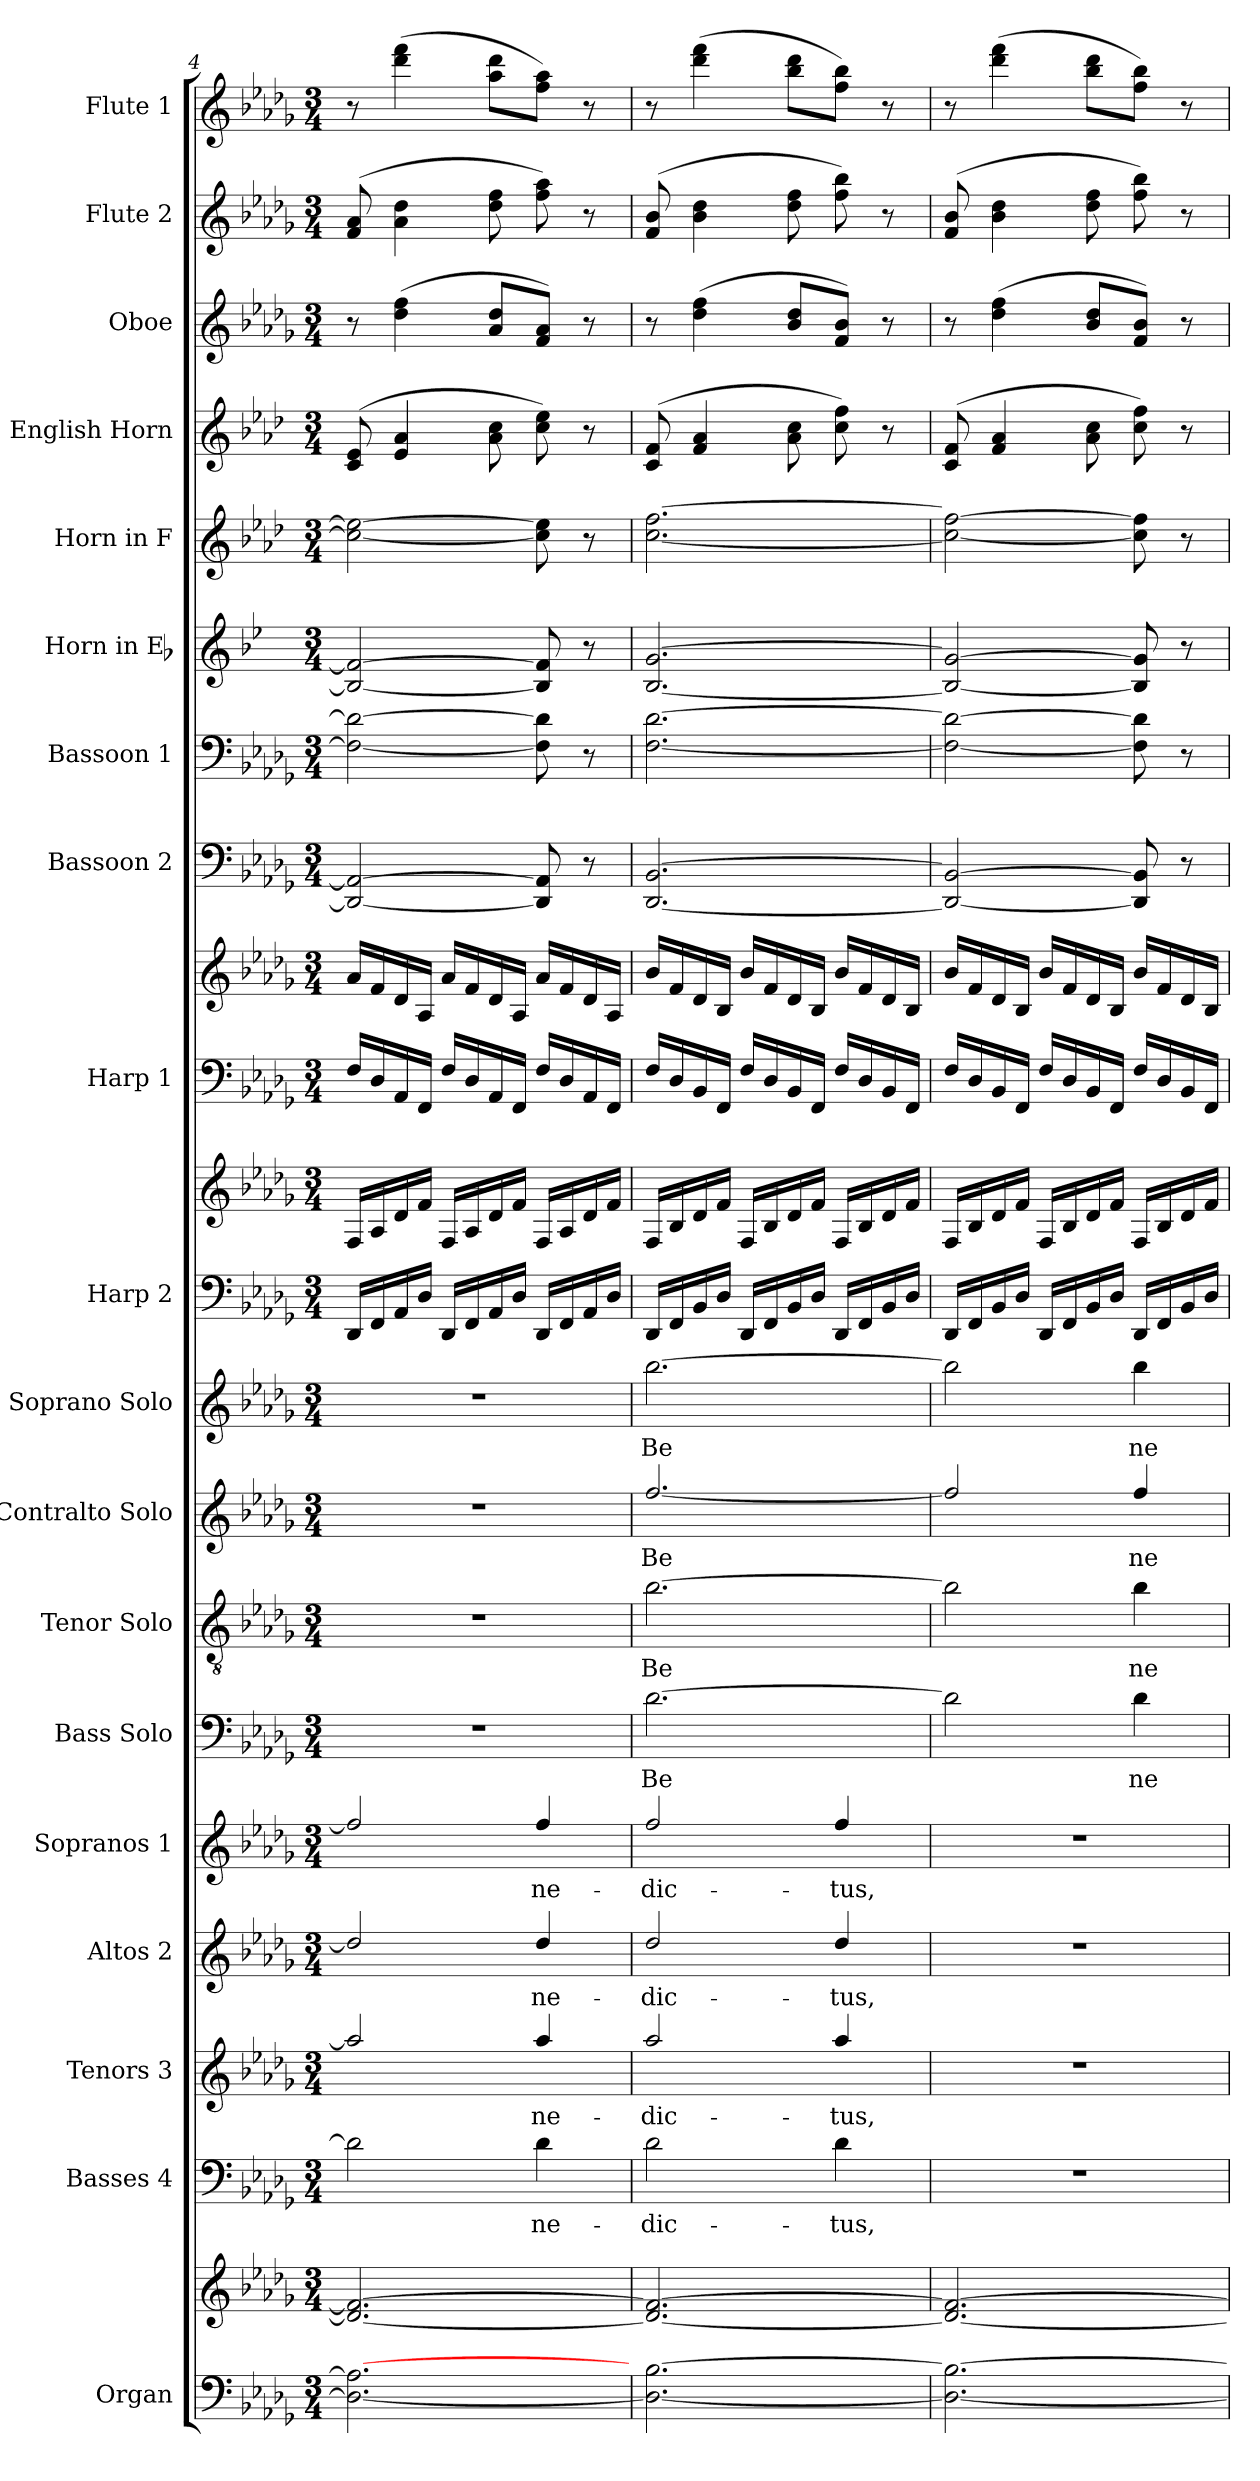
**kern	**kern	**kern	**text	**kern	**text	**kern	**text	**kern	**text	**kern	**text	**kern	**text	**kern	**text	**kern	**text	**kern	**kern	**kern	**kern	**kern	**kern	**kern	**kern	**kern	**kern	**kern	**kern
*part19	*part19	*part18	*part18	*part17	*part17	*part16	*part16	*part15	*part15	*part14	*part14	*part13	*part13	*part12	*part12	*part11	*part11	*part10	*part10	*part9	*part9	*part8	*part7	*part6	*part5	*part4	*part3	*part2	*part1
*staff22	*staff21	*staff20	*staff20	*staff19	*staff19	*staff18	*staff18	*staff17	*staff17	*staff16	*staff16	*staff15	*staff15	*staff14	*staff14	*staff13	*staff13	*staff12	*staff11	*staff10	*staff9	*staff8	*staff7	*staff6	*staff5	*staff4	*staff3	*staff2	*staff1
*I"Organ	*	*I"Basses 4	*	*I"Tenors 3	*	*I"Altos 2	*	*I"Sopranos 1	*	*I"Bass Solo	*	*I"Tenor Solo	*	*I"Contralto Solo	*	*I"Soprano Solo	*	*I"Harp 2	*	*I"Harp 1	*	*I"Bassoon 2	*I"Bassoon 1	*I"Horn in Eb	*I"Horn in F	*I"English Horn	*I"Oboe	*I"Flute 2	*I"Flute 1
*I'Org.	*	*	*	*	*	*	*	*	*	*I'B	*	*I'T	*	*I'CAlt.	*	*I'S	*	*I'Hp. 2	*	*I'Hp. 1	*	*I'Bsn. 2	*I'Bsn. 1	*I'Hn.	*I'Hn.	*I'E. Hn.	*I'Ob.	*I'Fl. 2	*I'Fl. 1
*clefF4	*clefG2	*clefF4	*	*clefG2	*	*clefG2	*	*clefG2	*	*clefF4	*	*clefGv2	*	*clefG2	*	*clefG2	*	*clefF4	*clefG2	*clefF4	*clefG2	*clefF4	*clefF4	*clefG2	*clefG2	*clefG2	*clefG2	*clefG2	*clefG2
*	*	*ITrd7c12	*	*ITrd7c12	*	*ITrd7c12	*	*ITrd7c12	*	*ITrd7c12	*	*ITrd7c12	*	*ITrd7c12	*	*ITrd7c12	*	*	*	*	*	*	*	*ITrd5c9	*ITrd4c7	*ITrd4c7	*	*	*
*k[b-e-a-d-g-]	*k[b-e-a-d-g-]	*k[b-e-a-d-g-]	*	*k[b-e-a-d-g-]	*	*k[b-e-a-d-g-]	*	*k[b-e-a-d-g-]	*	*k[b-e-a-d-g-]	*	*k[b-e-a-d-g-]	*	*k[b-e-a-d-g-]	*	*k[b-e-a-d-g-]	*	*k[b-e-a-d-g-]	*k[b-e-a-d-g-]	*k[b-e-a-d-g-]	*k[b-e-a-d-g-]	*k[b-e-a-d-g-]	*k[b-e-a-d-g-]	*k[b-e-a-d-g-]	*k[b-e-a-d-g-]	*k[b-e-a-d-g-]	*k[b-e-a-d-g-]	*k[b-e-a-d-g-]	*k[b-e-a-d-g-]
*D-:	*D-:	*D-:	*	*D-:	*	*D-:	*	*D-:	*	*D-:	*	*D-:	*	*D-:	*	*D-:	*	*D-:	*D-:	*D-:	*D-:	*D-:	*D-:	*D-:	*D-:	*D-:	*D-:	*D-:	*D-:
*M3/4	*M3/4	*M3/4	*	*M3/4	*	*M3/4	*	*M3/4	*	*M3/4	*	*M3/4	*	*M3/4	*	*M3/4	*	*M3/4	*M3/4	*M3/4	*M3/4	*M3/4	*M3/4	*M3/4	*M3/4	*M3/4	*M3/4	*M3/4	*M3/4
=4	=4	=4	=4	=4	=4	=4	=4	=4	=4	=4	=4	=4	=4	=4	=4	=4	=4	=4	=4	=4	=4	=4	=4	=4	=4	=4	=4	=4	=4
2.D-\_ 2.A-\_	2.d-/_ 2.f/_	2D-\]	.	2a-/]	.	2d-/]	.	2f/]	.	2.r	.	2.r	.	2.r	.	2.r	.	16DD-/LL	16F/LL	16F/LL	16a-/LL	2DD-/_ 2AA-/_	2F\_ 2d-\_	2D-/_ 2A-/_	2f\_ 2a-\_	(8F/ 8A-/	8r	(8f/ 8a-/	8r
.	.	.	.	.	.	.	.	.	.	.	.	.	.	.	.	.	.	16FF/	16A-/	16D-/	16f/	.	.	.	.	.	.	.	.
.	.	.	.	.	.	.	.	.	.	.	.	.	.	.	.	.	.	16AA-/	16d-/	16AA-/	16d-/	.	.	.	.	4A-/ 4d-/	(>4dd-\ 4ff\	4a-\ 4dd-\	(>4ddd-\ 4fff\
.	.	.	.	.	.	.	.	.	.	.	.	.	.	.	.	.	.	16D-/JJ	16f/JJ	16FF/JJ	16A-/JJ	.	.	.	.	.	.	.	.
.	.	.	.	.	.	.	.	.	.	.	.	.	.	.	.	.	.	16DD-/LL	16F/LL	16F/LL	16a-/LL	.	.	.	.	.	.	.	.
.	.	.	.	.	.	.	.	.	.	.	.	.	.	.	.	.	.	16FF/	16A-/	16D-/	16f/	.	.	.	.	.	.	.	.
.	.	.	.	.	.	.	.	.	.	.	.	.	.	.	.	.	.	16AA-/	16d-/	16AA-/	16d-/	.	.	.	.	8d-\ 8f\	8a-/ 8dd-/L	8dd-\ 8ff\	8aa-\ 8ddd-\L
.	.	.	.	.	.	.	.	.	.	.	.	.	.	.	.	.	.	16D-/JJ	16f/JJ	16FF/JJ	16A-/JJ	.	.	.	.	.	.	.	.
!	!	!	!LO:LY:b	!	!LO:LY:b	!	!LO:LY:b	!	!LO:LY:b	!	!	!	!	!	!	!	!	!	!	!	!	!	!	!	!	!	!	!	!
.	.	4D-\	-ne-	4a-/	-ne-	4d-/	-ne-	4f/	-ne-	.	.	.	.	.	.	.	.	16DD-/LL	16F/LL	16F/LL	16a-/LL	8DD-/] 8AA-/]	8F\] 8d-\]	8D-/] 8A-/]	8f\] 8a-\]	8f\ 8a-\)	8f/ 8a-/J)	8ff\ 8aa-\)	8ff\ 8aa-\J)
.	.	.	.	.	.	.	.	.	.	.	.	.	.	.	.	.	.	16FF/	16A-/	16D-/	16f/	.	.	.	.	.	.	.	.
.	.	.	.	.	.	.	.	.	.	.	.	.	.	.	.	.	.	16AA-/	16d-/	16AA-/	16d-/	8r	8r	8r	8r	8r	8r	8r	8r
.	.	.	.	.	.	.	.	.	.	.	.	.	.	.	.	.	.	16D-/JJ	16f/JJ	16FF/JJ	16A-/JJ	.	.	.	.	.	.	.	.
=5	=5	=5	=5	=5	=5	=5	=5	=5	=5	=5	=5	=5	=5	=5	=5	=5	=5	=5	=5	=5	=5	=5	=5	=5	=5	=5	=5	=5	=5
!	!	!	!LO:LY:b	!	!LO:LY:b	!	!LO:LY:b	!	!LO:LY:b	!	!LO:LY:b	!	!LO:LY:b	!	!LO:LY:b	!	!LO:LY:b	!	!	!	!	!	!	!	!	!	!	!	!
2.D-\_ [2.B-\	2.d-/_ 2.f/_	2D-\	-dic-	2a-/	-dic-	2d-/	-dic-	2f/	-dic-	[2.D-\	Be	[2.B-\	Be	[2.f/	Be	[2.b-\	Be	16DD-/LL	16F/LL	16F/LL	16b-/LL	[2.DD-/ [2.BB-/	[2.F\ [2.d-\	[2.D-/ [2.B-/	[2.f\ [2.b-\	(8F/ 8B-/	8r	(8f/ 8b-/	8r
.	.	.	.	.	.	.	.	.	.	.	.	.	.	.	.	.	.	16FF/	16B-/	16D-/	16f/	.	.	.	.	.	.	.	.
.	.	.	.	.	.	.	.	.	.	.	.	.	.	.	.	.	.	16BB-/	16d-/	16BB-/	16d-/	.	.	.	.	4B-/ 4d-/	(>4dd-\ 4ff\	4b-\ 4dd-\	(>4ddd-\ 4fff\
.	.	.	.	.	.	.	.	.	.	.	.	.	.	.	.	.	.	16D-/JJ	16f/JJ	16FF/JJ	16B-/JJ	.	.	.	.	.	.	.	.
.	.	.	.	.	.	.	.	.	.	.	.	.	.	.	.	.	.	16DD-/LL	16F/LL	16F/LL	16b-/LL	.	.	.	.	.	.	.	.
.	.	.	.	.	.	.	.	.	.	.	.	.	.	.	.	.	.	16FF/	16B-/	16D-/	16f/	.	.	.	.	.	.	.	.
.	.	.	.	.	.	.	.	.	.	.	.	.	.	.	.	.	.	16BB-/	16d-/	16BB-/	16d-/	.	.	.	.	8d-\ 8f\	8b-/ 8dd-/L	8dd-\ 8ff\	8bb-\ 8ddd-\L
.	.	.	.	.	.	.	.	.	.	.	.	.	.	.	.	.	.	16D-/JJ	16f/JJ	16FF/JJ	16B-/JJ	.	.	.	.	.	.	.	.
!	!	!	!LO:LY:b	!	!LO:LY:b	!	!LO:LY:b	!	!LO:LY:b	!	!	!	!	!	!	!	!	!	!	!	!	!	!	!	!	!	!	!	!
.	.	4D-\	-tus,	4a-/	-tus,	4d-/	-tus,	4f/	-tus,	.	.	.	.	.	.	.	.	16DD-/LL	16F/LL	16F/LL	16b-/LL	.	.	.	.	8f\ 8b-\)	8f/ 8b-/J)	8ff\ 8bb-\)	8ff\ 8bb-\J)
.	.	.	.	.	.	.	.	.	.	.	.	.	.	.	.	.	.	16FF/	16B-/	16D-/	16f/	.	.	.	.	.	.	.	.
.	.	.	.	.	.	.	.	.	.	.	.	.	.	.	.	.	.	16BB-/	16d-/	16BB-/	16d-/	.	.	.	.	8r	8r	8r	8r
.	.	.	.	.	.	.	.	.	.	.	.	.	.	.	.	.	.	16D-/JJ	16f/JJ	16FF/JJ	16B-/JJ	.	.	.	.	.	.	.	.
!!LO:PB:g=z
=6	=6	=6	=6	=6	=6	=6	=6	=6	=6	=6	=6	=6	=6	=6	=6	=6	=6	=6	=6	=6	=6	=6	=6	=6	=6	=6	=6	=6	=6
2.D-\_ 2.B-\_	2.d-/_ 2.f/_	2.r	.	2.r	.	2.r	.	2.r	.	2D-\]	.	2B-\]	.	2f/]	.	2b-\]	.	16DD-/LL	16F/LL	16F/LL	16b-/LL	2DD-/_ 2BB-/_	2F\_ 2d-\_	2D-/_ 2B-/_	2f\_ 2b-\_	(8F/ 8B-/	8r	(8f/ 8b-/	8r
.	.	.	.	.	.	.	.	.	.	.	.	.	.	.	.	.	.	16FF/	16B-/	16D-/	16f/	.	.	.	.	.	.	.	.
.	.	.	.	.	.	.	.	.	.	.	.	.	.	.	.	.	.	16BB-/	16d-/	16BB-/	16d-/	.	.	.	.	4B-/ 4d-/	(>4dd-\ 4ff\	4b-\ 4dd-\	(>4ddd-\ 4fff\
.	.	.	.	.	.	.	.	.	.	.	.	.	.	.	.	.	.	16D-/JJ	16f/JJ	16FF/JJ	16B-/JJ	.	.	.	.	.	.	.	.
.	.	.	.	.	.	.	.	.	.	.	.	.	.	.	.	.	.	16DD-/LL	16F/LL	16F/LL	16b-/LL	.	.	.	.	.	.	.	.
.	.	.	.	.	.	.	.	.	.	.	.	.	.	.	.	.	.	16FF/	16B-/	16D-/	16f/	.	.	.	.	.	.	.	.
.	.	.	.	.	.	.	.	.	.	.	.	.	.	.	.	.	.	16BB-/	16d-/	16BB-/	16d-/	.	.	.	.	8d-\ 8f\	8b-/ 8dd-/L	8dd-\ 8ff\	8bb-\ 8ddd-\L
.	.	.	.	.	.	.	.	.	.	.	.	.	.	.	.	.	.	16D-/JJ	16f/JJ	16FF/JJ	16B-/JJ	.	.	.	.	.	.	.	.
!	!	!	!	!	!	!	!	!	!	!	!LO:LY:b	!	!LO:LY:b	!	!LO:LY:b	!	!LO:LY:b	!	!	!	!	!	!	!	!	!	!	!	!
.	.	.	.	.	.	.	.	.	.	4D-\	ne-	4B-\	ne-	4f/	ne-	4b-\	ne-	16DD-/LL	16F/LL	16F/LL	16b-/LL	8DD-/] 8BB-/]	8F\] 8d-\]	8D-/] 8B-/]	8f\] 8b-\]	8f\ 8b-\)	8f/ 8b-/J)	8ff\ 8bb-\)	8ff\ 8bb-\J)
.	.	.	.	.	.	.	.	.	.	.	.	.	.	.	.	.	.	16FF/	16B-/	16D-/	16f/	.	.	.	.	.	.	.	.
.	.	.	.	.	.	.	.	.	.	.	.	.	.	.	.	.	.	16BB-/	16d-/	16BB-/	16d-/	8r	8r	8r	8r	8r	8r	8r	8r
.	.	.	.	.	.	.	.	.	.	.	.	.	.	.	.	.	.	16D-/JJ	16f/JJ	16FF/JJ	16B-/JJ	.	.	.	.	.	.	.	.
=	=	=	=	=	=	=	=	=	=	=	=	=	=	=	=	=	=	=	=	=	=	=	=	=	=	=	=	=	=
*-	*-	*-	*-	*-	*-	*-	*-	*-	*-	*-	*-	*-	*-	*-	*-	*-	*-	*-	*-	*-	*-	*-	*-	*-	*-	*-	*-	*-	*-
